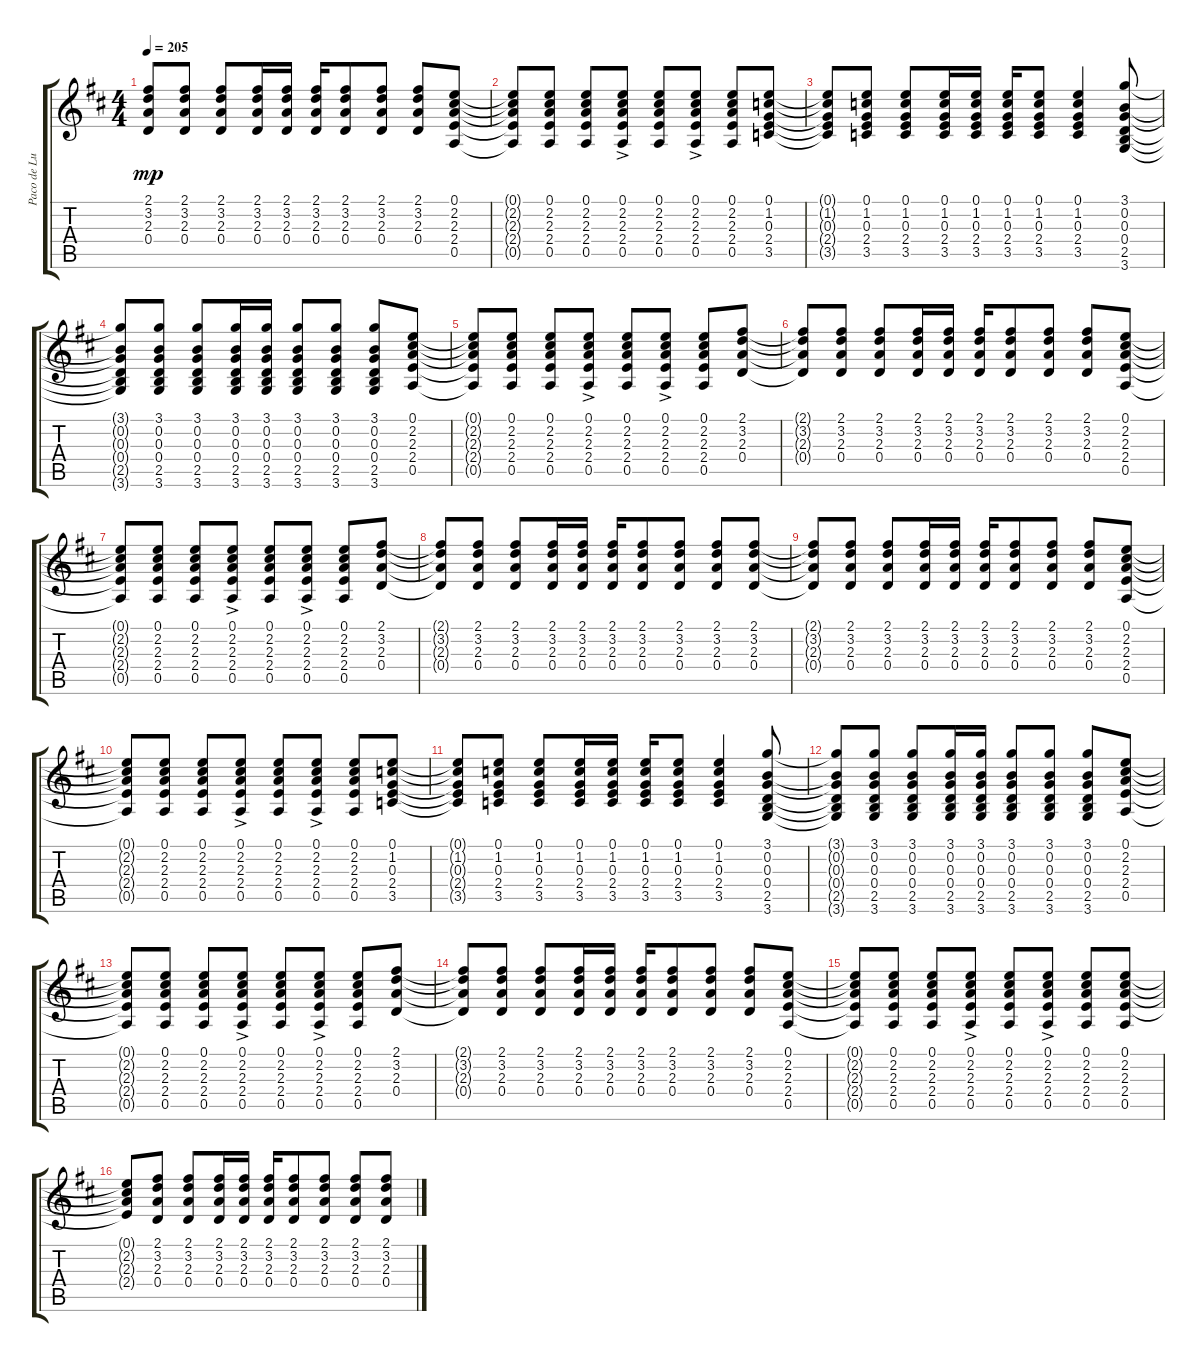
\track ("Paco de Lucía" "Paco de Lu") {instrument acousticguitarnylon}
\staff {score tabs}
\tuning (E4 B3 G3 D3 A2 E2) {hide}
\ts (4 4)
\tempo 205
\clef g2
\ks d
(2.1{t} 3.2{t} 2.3{t} 0.4{t}).8{dy mp} (2.1 3.2 2.3 0.4).8 (2.1 3.2 2.3 0.4).8 (2.1 3.2 2.3 0.4).16 (2.1 3.2 2.3 0.4).16 (2.1 3.2 2.3 0.4).16 (2.1 3.2 2.3 0.4).8 (2.1 3.2 2.3 0.4).8 (2.1 3.2 2.3 0.4).8 (0.1 2.2 2.3 2.4 0.5).8 |
(0.1{t} 2.2{t} 2.3{t} 2.4{t} 0.5{t}).8 (0.1 2.2 2.3 2.4 0.5).8 (0.1 2.2 2.3 2.4 0.5).8 (0.1{ac} 2.2{ac} 2.3{ac} 2.4{ac} 0.5{ac}).8 (0.1 2.2 2.3 2.4 0.5).8 (0.1{ac} 2.2{ac} 2.3{ac} 2.4{ac} 0.5{ac}).8 (0.1 2.2 2.3 2.4 0.5).8 (0.1 1.2 0.3 2.4 3.5).8 |
(0.1{t} 1.2{t} 0.3{t} 2.4{t} 3.5{t}).8 (0.1 1.2 0.3 2.4 3.5).8 (0.1 1.2 0.3 2.4 3.5).8 (0.1 1.2 0.3 2.4 3.5).16 (0.1 1.2 0.3 2.4 3.5).16 (0.1 1.2 0.3 2.4 3.5).16 (0.1 1.2 0.3 2.4 3.5).8 (0.1 1.2 0.3 2.4 3.5).4 (3.1 0.2 0.3 0.4 2.5 3.6).8 |
(3.1{t} 0.2{t} 0.3{t} 0.4{t} 2.5{t} 3.6{t}).8 (3.1 0.2 0.3 0.4 2.5 3.6).8 (3.1 0.2 0.3 0.4 2.5 3.6).8 (3.1 0.2 0.3 0.4 2.5 3.6).16 (3.1 0.2 0.3 0.4 2.5 3.6).16 (3.1 0.2 0.3 0.4 2.5 3.6).8 (3.1 0.2 0.3 0.4 2.5 3.6).8 (3.1 0.2 0.3 0.4 2.5 3.6).8 (0.1 2.2 2.3 2.4 0.5).8 |
(0.1{t} 2.2{t} 2.3{t} 2.4{t} 0.5{t}).8 (0.1 2.2 2.3 2.4 0.5).8 (0.1 2.2 2.3 2.4 0.5).8 (0.1{ac} 2.2{ac} 2.3{ac} 2.4{ac} 0.5{ac}).8 (0.1 2.2 2.3 2.4 0.5).8 (0.1{ac} 2.2{ac} 2.3{ac} 2.4{ac} 0.5{ac}).8 (0.1 2.2 2.3 2.4 0.5).8 (2.1 3.2 2.3 0.4).8 |
(2.1{t} 3.2{t} 2.3{t} 0.4{t}).8 (2.1 3.2 2.3 0.4).8 (2.1 3.2 2.3 0.4).8 (2.1 3.2 2.3 0.4).16 (2.1 3.2 2.3 0.4).16 (2.1 3.2 2.3 0.4).16 (2.1 3.2 2.3 0.4).8 (2.1 3.2 2.3 0.4).8 (2.1 3.2 2.3 0.4).8 (0.1 2.2 2.3 2.4 0.5).8 |
(0.1{t} 2.2{t} 2.3{t} 2.4{t} 0.5{t}).8 (0.1 2.2 2.3 2.4 0.5).8 (0.1 2.2 2.3 2.4 0.5).8 (0.1{ac} 2.2{ac} 2.3{ac} 2.4{ac} 0.5{ac}).8 (0.1 2.2 2.3 2.4 0.5).8 (0.1{ac} 2.2{ac} 2.3{ac} 2.4{ac} 0.5{ac}).8 (0.1 2.2 2.3 2.4 0.5).8 (2.1 3.2 2.3 0.4).8 |
(2.1{t} 3.2{t} 2.3{t} 0.4{t}).8 (2.1 3.2 2.3 0.4).8 (2.1 3.2 2.3 0.4).8 (2.1 3.2 2.3 0.4).16 (2.1 3.2 2.3 0.4).16 (2.1 3.2 2.3 0.4).16 (2.1 3.2 2.3 0.4).8 (2.1 3.2 2.3 0.4).8 (2.1 3.2 2.3 0.4).8 (2.1 3.2 2.3 0.4).8 |
(2.1{t} 3.2{t} 2.3{t} 0.4{t}).8 (2.1 3.2 2.3 0.4).8 (2.1 3.2 2.3 0.4).8 (2.1 3.2 2.3 0.4).16 (2.1 3.2 2.3 0.4).16 (2.1 3.2 2.3 0.4).16 (2.1 3.2 2.3 0.4).8 (2.1 3.2 2.3 0.4).8 (2.1 3.2 2.3 0.4).8 (0.1 2.2 2.3 2.4 0.5).8 |
(0.1{t} 2.2{t} 2.3{t} 2.4{t} 0.5{t}).8 (0.1 2.2 2.3 2.4 0.5).8 (0.1 2.2 2.3 2.4 0.5).8 (0.1{ac} 2.2{ac} 2.3{ac} 2.4{ac} 0.5{ac}).8 (0.1 2.2 2.3 2.4 0.5).8 (0.1{ac} 2.2{ac} 2.3{ac} 2.4{ac} 0.5{ac}).8 (0.1 2.2 2.3 2.4 0.5).8 (0.1 1.2 0.3 2.4 3.5).8 |
(0.1{t} 1.2{t} 0.3{t} 2.4{t} 3.5{t}).8 (0.1 1.2 0.3 2.4 3.5).8 (0.1 1.2 0.3 2.4 3.5).8 (0.1 1.2 0.3 2.4 3.5).16 (0.1 1.2 0.3 2.4 3.5).16 (0.1 1.2 0.3 2.4 3.5).16 (0.1 1.2 0.3 2.4 3.5).8 (0.1 1.2 0.3 2.4 3.5).4 (3.1 0.2 0.3 0.4 2.5 3.6).8 |
(3.1{t} 0.2{t} 0.3{t} 0.4{t} 2.5{t} 3.6{t}).8 (3.1 0.2 0.3 0.4 2.5 3.6).8 (3.1 0.2 0.3 0.4 2.5 3.6).8 (3.1 0.2 0.3 0.4 2.5 3.6).16 (3.1 0.2 0.3 0.4 2.5 3.6).16 (3.1 0.2 0.3 0.4 2.5 3.6).8 (3.1 0.2 0.3 0.4 2.5 3.6).8 (3.1 0.2 0.3 0.4 2.5 3.6).8 (0.1 2.2 2.3 2.4 0.5).8 |
(0.1{t} 2.2{t} 2.3{t} 2.4{t} 0.5{t}).8 (0.1 2.2 2.3 2.4 0.5).8 (0.1 2.2 2.3 2.4 0.5).8 (0.1{ac} 2.2{ac} 2.3{ac} 2.4{ac} 0.5{ac}).8 (0.1 2.2 2.3 2.4 0.5).8 (0.1{ac} 2.2{ac} 2.3{ac} 2.4{ac} 0.5{ac}).8 (0.1 2.2 2.3 2.4 0.5).8 (2.1 3.2 2.3 0.4).8 |
(2.1{t} 3.2{t} 2.3{t} 0.4{t}).8 (2.1 3.2 2.3 0.4).8 (2.1 3.2 2.3 0.4).8 (2.1 3.2 2.3 0.4).16 (2.1 3.2 2.3 0.4).16 (2.1 3.2 2.3 0.4).16 (2.1 3.2 2.3 0.4).8 (2.1 3.2 2.3 0.4).8 (2.1 3.2 2.3 0.4).8 (0.1 2.2 2.3 2.4 0.5).8 |
(0.1{t} 2.2{t} 2.3{t} 2.4{t} 0.5{t}).8 (0.1 2.2 2.3 2.4 0.5).8 (0.1 2.2 2.3 2.4 0.5).8 (0.1{ac} 2.2{ac} 2.3{ac} 2.4{ac} 0.5{ac}).8 (0.1 2.2 2.3 2.4 0.5).8 (0.1{ac} 2.2{ac} 2.3{ac} 2.4{ac} 0.5{ac}).8 (0.1 2.2 2.3 2.4 0.5).8 (0.1 2.2 2.3 2.4 0.5).8 |
(0.1{t} 2.2{t} 2.3{t} 2.4{t}).8 (2.1 3.2 2.3 0.4).8 (2.1 3.2 2.3 0.4).8 (2.1 3.2 2.3 0.4).16 (2.1 3.2 2.3 0.4).16 (2.1 3.2 2.3 0.4).16 (2.1 3.2 2.3 0.4).8 (2.1 3.2 2.3 0.4).8 (2.1 3.2 2.3 0.4).8 (2.1 3.2 2.3 0.4).8
